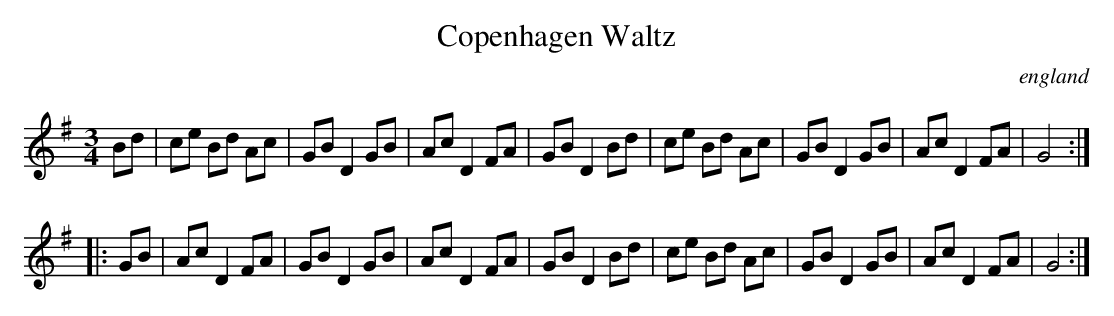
X:1
T:Copenhagen Waltz
O:england
M:3/4
L:1/8
K:G
Bd |\
ce Bd Ac | GB D2 GB | Ac D2 FA | GB D2 Bd |\
ce Bd Ac | GB D2 GB | Ac D2 FA | G4 :|
|:GB |\
Ac D2 FA | GB D2 GB | Ac D2 FA | GB D2 Bd |\
ce Bd Ac | GB D2 GB | Ac D2 FA | G4 :|
